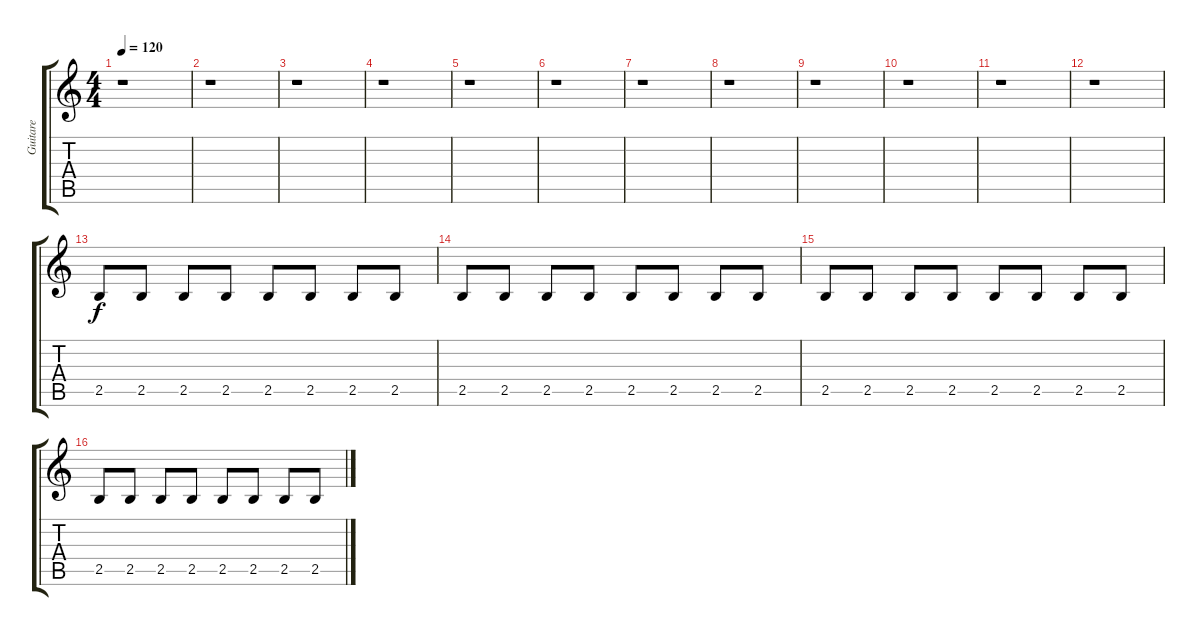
\track ("Guitare" "Guitare") {instrument distortionguitar}
\staff {score tabs}
\tuning (E4 B3 G3 D3 A2 E2) {hide}
\ts (4 4)
\tempo 120
\clef g2
\ks c
r.1{dy f} |
r.1 |
r.1 |
r.1 |
r.1 |
r.1 |
r.1 |
r.1 |
r.1 |
r.1 |
r.1 |
r.1 |
2.5.8 2.5.8 2.5.8 2.5.8 2.5.8 2.5.8 2.5.8 2.5.8 |
2.5.8 2.5.8 2.5.8 2.5.8 2.5.8 2.5.8 2.5.8 2.5.8 |
2.5.8 2.5.8 2.5.8 2.5.8 2.5.8 2.5.8 2.5.8 2.5.8 |
2.5.8 2.5.8 2.5.8 2.5.8 2.5.8 2.5.8 2.5.8 2.5.8
